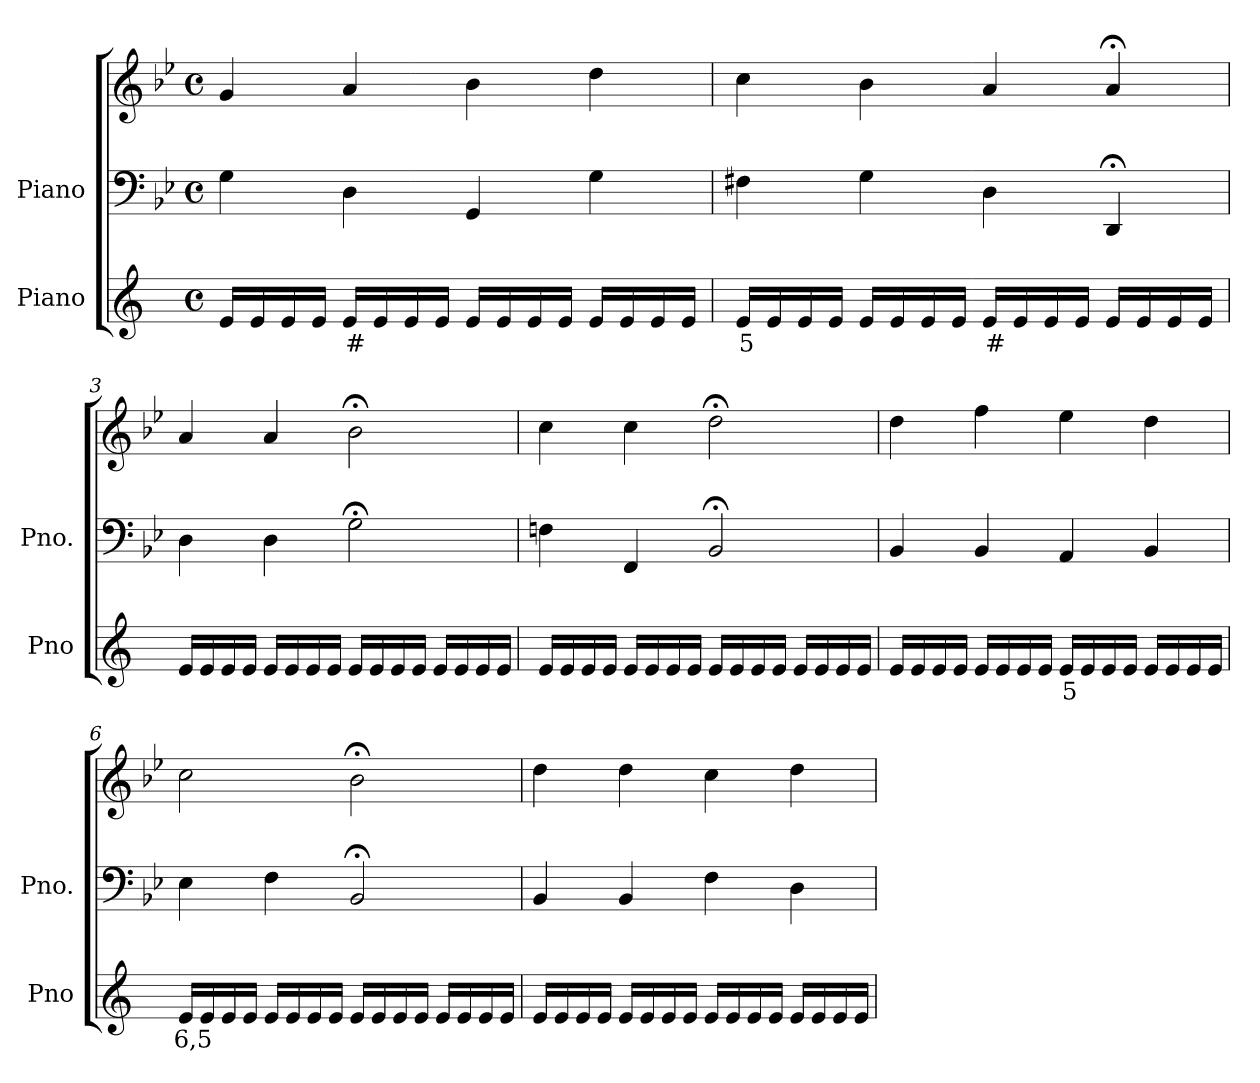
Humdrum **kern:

**kern	**text	**kern	**kern
*part2	*part2	*part1	*part1
*staff3	*staff3	*staff2	*staff1
*I"Piano	*	*I"Piano	*
*I'Pno	*	*I'Pno.	*
*clefG2	*	*clefF4	*clefG2
*k[]	*	*k[b-e-]	*k[b-e-]
*M4/4	*	*M4/4	*M4/4
*met(c)	*	*met(c)	*met(c)
=1	=1	=1	=1
16e/LL	.	4G\	4g/
16e/	.	.	.
16e/	.	.	.
16e/JJ	.	.	.
!	!LO:LY:b	!	!
16e/LL	#	4D\	4a/
16e/	.	.	.
16e/	.	.	.
16e/JJ	.	.	.
16e/LL	.	4GG/	4b-\
16e/	.	.	.
16e/	.	.	.
16e/JJ	.	.	.
16e/LL	.	4G\	4dd\
16e/	.	.	.
16e/	.	.	.
16e/JJ	.	.	.
=2	=2	=2	=2
!	!LO:LY:b	!	!
16e/LL	5	4F#X\	4cc\
16e/	.	.	.
16e/	.	.	.
16e/JJ	.	.	.
16e/LL	.	4G\	4b-\
16e/	.	.	.
16e/	.	.	.
16e/JJ	.	.	.
!	!LO:LY:b	!	!
16e/LL	#	4D\	4a/
16e/	.	.	.
16e/	.	.	.
16e/JJ	.	.	.
16e/LL	.	4DD;</	4a;</
16e/	.	.	.
16e/	.	.	.
16e/JJ	.	.	.
=3	=3	=3	=3
16e/LL	.	4D\	4a/
16e/	.	.	.
16e/	.	.	.
16e/JJ	.	.	.
16e/LL	.	4D\	4a/
16e/	.	.	.
16e/	.	.	.
16e/JJ	.	.	.
16e/LL	.	2G;<\	2b-;<\
16e/	.	.	.
16e/	.	.	.
16e/JJ	.	.	.
16e/LL	.	.	.
16e/	.	.	.
16e/	.	.	.
16e/JJ	.	.	.
=4	=4	=4	=4
16e/LL	.	4Fn\	4cc\
16e/	.	.	.
16e/	.	.	.
16e/JJ	.	.	.
16e/LL	.	4FF/	4cc\
16e/	.	.	.
16e/	.	.	.
16e/JJ	.	.	.
16e/LL	.	2BB-;</	2dd;<\
16e/	.	.	.
16e/	.	.	.
16e/JJ	.	.	.
16e/LL	.	.	.
16e/	.	.	.
16e/	.	.	.
16e/JJ	.	.	.
=5	=5	=5	=5
16e/LL	.	4BB-/	4dd\
16e/	.	.	.
16e/	.	.	.
16e/JJ	.	.	.
16e/LL	.	4BB-/	4ff\
16e/	.	.	.
16e/	.	.	.
16e/JJ	.	.	.
!	!LO:LY:b	!	!
16e/LL	5	4AA/	4ee-\
16e/	.	.	.
16e/	.	.	.
16e/JJ	.	.	.
16e/LL	.	4BB-/	4dd\
16e/	.	.	.
16e/	.	.	.
16e/JJ	.	.	.
=6	=6	=6	=6
!	!LO:LY:b	!	!
16e/LL	6,5	4E-\	2cc\
16e/	.	.	.
16e/	.	.	.
16e/JJ	.	.	.
16e/LL	.	4F\	.
16e/	.	.	.
16e/	.	.	.
16e/JJ	.	.	.
16e/LL	.	2BB-;</	2b-;<\
16e/	.	.	.
16e/	.	.	.
16e/JJ	.	.	.
16e/LL	.	.	.
16e/	.	.	.
16e/	.	.	.
16e/JJ	.	.	.
=7	=7	=7	=7
16e/LL	.	4BB-/	4dd\
16e/	.	.	.
16e/	.	.	.
16e/JJ	.	.	.
16e/LL	.	4BB-/	4dd\
16e/	.	.	.
16e/	.	.	.
16e/JJ	.	.	.
16e/LL	.	4F\	4cc\
16e/	.	.	.
16e/	.	.	.
16e/JJ	.	.	.
16e/LL	.	4D\	4dd\
16e/	.	.	.
16e/	.	.	.
16e/JJ	.	.	.
=	=	=	=
*-	*-	*-	*-
